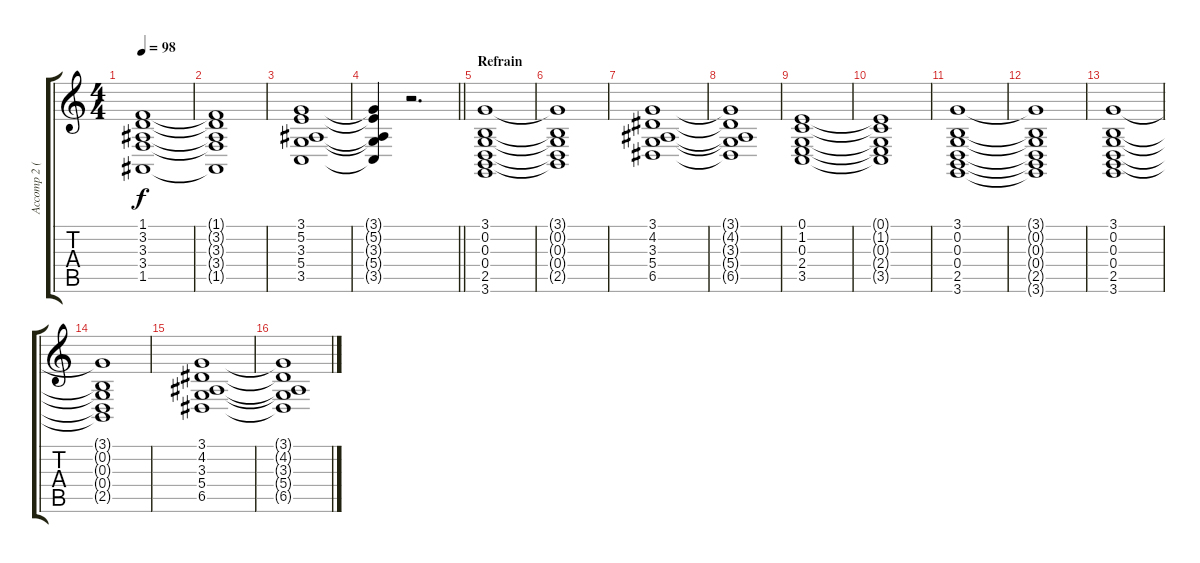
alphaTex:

\track ("Accomp 2 (SynthStr2)" "Accomp 2 (") {instrument synthstrings2}
\staff {score tabs}
\tuning (E4 B3 G3 D3 A2 E2) {hide}
\ts (4 4)
\tempo 98
\clef g2
\ks c
(1.1 3.2 3.3 3.4 1.5).1{dy f} |
(1.1{t} 3.2{t} 3.3{t} 3.4{t} 1.5{t}).1 |
(3.1 5.2 3.3 5.4 3.5).1 |
\barLineRight lightlight
(3.1{t} 5.2{t} 3.3{t} 5.4{t} 3.5{t}).4 r.2{d} |
\section ("" "Refrain")
(3.1 0.2 0.3 0.4 2.5 3.6).1 |
(3.1{t} 0.2{t} 0.3{t} 0.4{t} 2.5{t}).1 |
(3.1 4.2 3.3 5.4 6.5).1 |
(3.1{t} 4.2{t} 3.3{t} 5.4{t} 6.5{t}).1 |
(0.1 1.2 0.3 2.4 3.5).1 |
(0.1{t} 1.2{t} 0.3{t} 2.4{t} 3.5{t}).1 |
(3.1 0.2 0.3 0.4 2.5 3.6).1 |
(3.1{t} 0.2{t} 0.3{t} 0.4{t} 2.5{t} 3.6{t}).1 |
(3.1 0.2 0.3 0.4 2.5 3.6).1 |
(3.1{t} 0.2{t} 0.3{t} 0.4{t} 2.5{t}).1 |
(3.1 4.2 3.3 5.4 6.5).1 |
(3.1{t} 4.2{t} 3.3{t} 5.4{t} 6.5{t}).1
